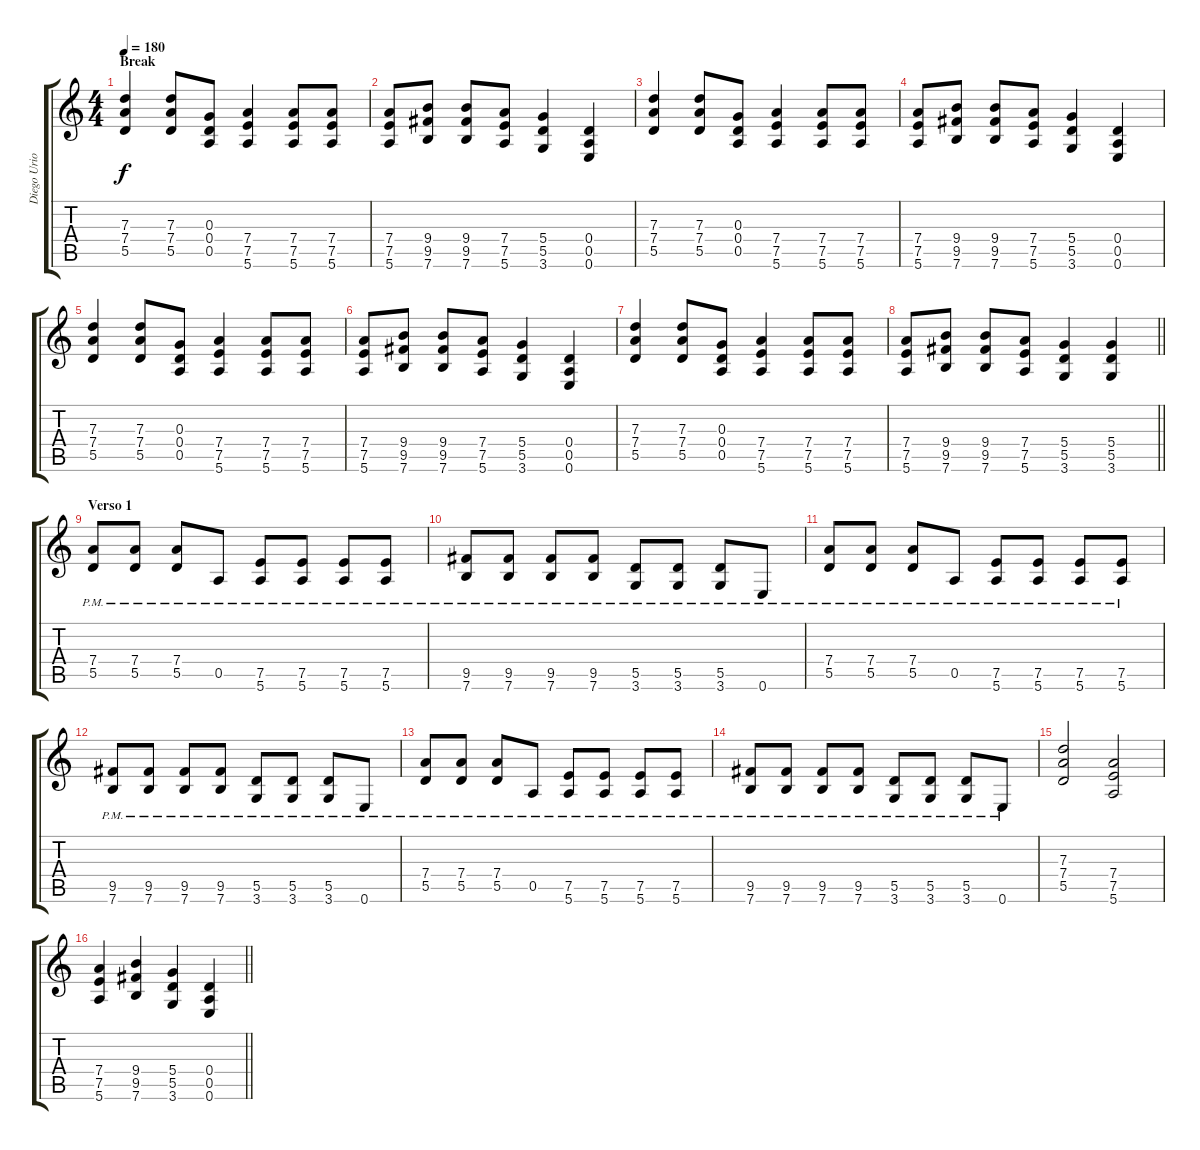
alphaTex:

\track ("Diego Urioste" "Diego Urio") {instrument overdrivenguitar}
\staff {score tabs}
\tuning (E4 B3 G3 D3 A2 E2) {hide}
\ts (4 4)
\section ("" "Break")
\tempo 180
\clef g2
\ks c
(7.3 7.4 5.5).4{dy f} (7.3 7.4 5.5).8 (0.3 0.4 0.5).8 (7.4 7.5 5.6).4 (7.4 7.5 5.6).8 (7.4 7.5 5.6).8 |
(7.4 7.5 5.6).8 (9.4 9.5 7.6).8 (9.4 9.5 7.6).8 (7.4 7.5 5.6).8 (5.4 5.5 3.6).4 (0.4 0.5 0.6).4 |
(7.3 7.4 5.5).4 (7.3 7.4 5.5).8 (0.3 0.4 0.5).8 (7.4 7.5 5.6).4 (7.4 7.5 5.6).8 (7.4 7.5 5.6).8 |
(7.4 7.5 5.6).8 (9.4 9.5 7.6).8 (9.4 9.5 7.6).8 (7.4 7.5 5.6).8 (5.4 5.5 3.6).4 (0.4 0.5 0.6).4 |
(7.3 7.4 5.5).4 (7.3 7.4 5.5).8 (0.3 0.4 0.5).8 (7.4 7.5 5.6).4 (7.4 7.5 5.6).8 (7.4 7.5 5.6).8 |
(7.4 7.5 5.6).8 (9.4 9.5 7.6).8 (9.4 9.5 7.6).8 (7.4 7.5 5.6).8 (5.4 5.5 3.6).4 (0.4 0.5 0.6).4 |
(7.3 7.4 5.5).4 (7.3 7.4 5.5).8 (0.3 0.4 0.5).8 (7.4 7.5 5.6).4 (7.4 7.5 5.6).8 (7.4 7.5 5.6).8 |
\barLineRight lightlight
(7.4 7.5 5.6).8 (9.4 9.5 7.6).8 (9.4 9.5 7.6).8 (7.4 7.5 5.6).8 (5.4 5.5 3.6).4 (5.4 5.5 3.6).4 |
\section ("" "Verso 1")
(7.4{pm} 5.5{pm}).8 (7.4{pm} 5.5{pm}).8 (7.4{pm} 5.5{pm}).8 0.5{pm}.8 (7.5{pm} 5.6{pm}).8 (7.5{pm} 5.6{pm}).8 (7.5{pm} 5.6{pm}).8 (7.5{pm} 5.6{pm}).8 |
(9.5{pm} 7.6{pm}).8 (9.5{pm} 7.6{pm}).8 (9.5{pm} 7.6{pm}).8 (9.5{pm} 7.6{pm}).8 (5.5{pm} 3.6{pm}).8 (5.5{pm} 3.6{pm}).8 (5.5{pm} 3.6{pm}).8 0.6{pm}.8 |
(7.4{pm} 5.5{pm}).8 (7.4{pm} 5.5{pm}).8 (7.4{pm} 5.5{pm}).8 0.5{pm}.8 (7.5{pm} 5.6{pm}).8 (7.5{pm} 5.6{pm}).8 (7.5{pm} 5.6{pm}).8 (7.5{pm} 5.6{pm}).8 |
(9.5{pm} 7.6{pm}).8 (9.5{pm} 7.6{pm}).8 (9.5{pm} 7.6{pm}).8 (9.5{pm} 7.6{pm}).8 (5.5{pm} 3.6{pm}).8 (5.5{pm} 3.6{pm}).8 (5.5{pm} 3.6{pm}).8 0.6{pm}.8 |
(7.4{pm} 5.5{pm}).8 (7.4{pm} 5.5{pm}).8 (7.4{pm} 5.5{pm}).8 0.5{pm}.8 (7.5{pm} 5.6{pm}).8 (7.5{pm} 5.6{pm}).8 (7.5{pm} 5.6{pm}).8 (7.5{pm} 5.6{pm}).8 |
(9.5{pm} 7.6{pm}).8 (9.5{pm} 7.6{pm}).8 (9.5{pm} 7.6{pm}).8 (9.5{pm} 7.6{pm}).8 (5.5{pm} 3.6{pm}).8 (5.5{pm} 3.6{pm}).8 (5.5{pm} 3.6{pm}).8 0.6{pm}.8 |
(7.3 7.4 5.5).2 (7.4 7.5 5.6).2 |
\barLineRight lightlight
(7.4 7.5 5.6).4 (9.4 9.5 7.6).4 (5.4 5.5 3.6).4 (0.4 0.5 0.6).4
